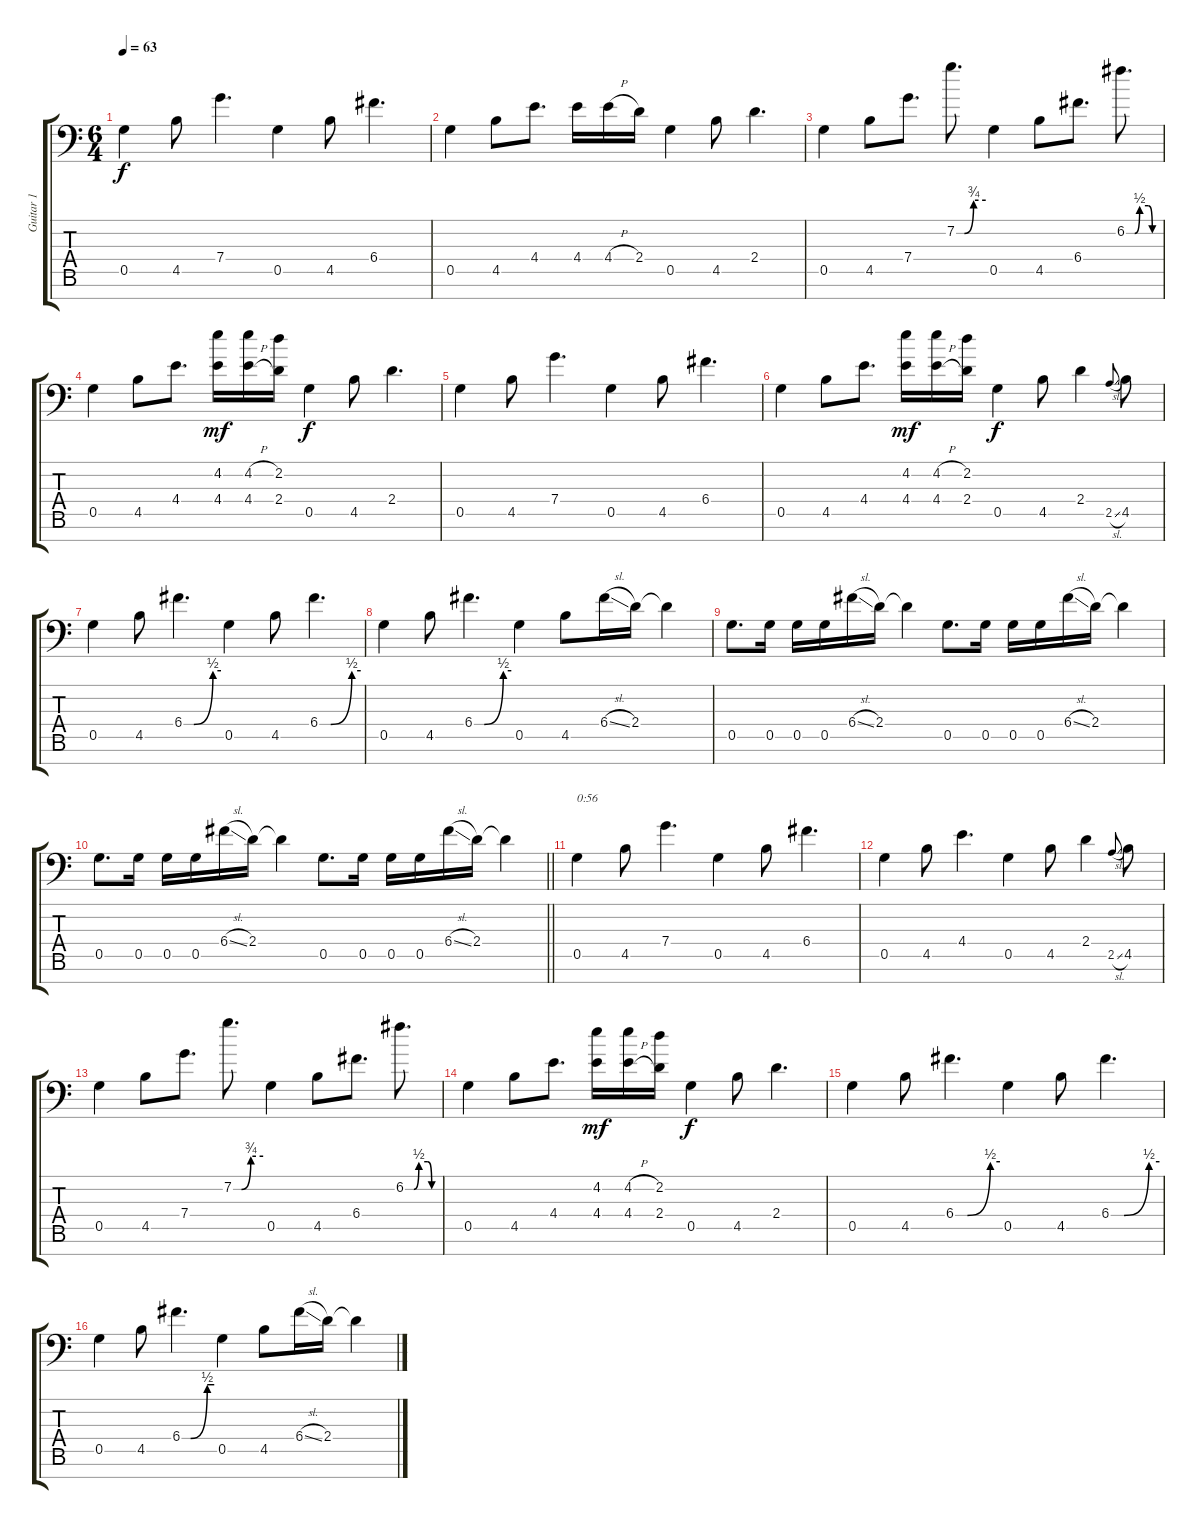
\track ("Guitar 1" "Guitar 1") {instrument distortionguitar}
\staff {score tabs}
\tuning (E4 C4 G3 C3 G2 C2 G1) {hide}
\ts (6 4)
\tempo 63
\clef f4
\ks c
0.5.4{dy f instrument distortionguitar} 4.5.8 7.4.4{d} 0.5.4 4.5.8 6.4.4{d} |
0.5.4 4.5.8 4.4.8{d} 4.4.16 4.4{h}.16 2.4.16 0.5.4 4.5.8 2.4.4{d} |
0.5.4 4.5.8 7.4.8{d} 7.2{be (custom 0 0 16 0 35 3 60 3)}.8{d} 0.5.4 4.5.8 6.4.8{d} 6.2{be (custom 0 0 15 0 24 2 40 2 47 0 60 0)}.8{d} |
0.5.4 4.5.8 4.4.8{d} (4.2 4.4).16{dy mf} (4.2{h} 4.4{h}).16 (2.2 2.4).16 0.5.4{dy f} 4.5.8 2.4.4{d} |
0.5.4 4.5.8 7.4.4{d} 0.5.4 4.5.8 6.4.4{d} |
0.5.4 4.5.8 4.4.8{d} (4.2 4.4).16{dy mf} (4.2{h} 4.4{h}).16 (2.2 2.4).16 0.5.4{dy f} 4.5.8 2.4.4 2.5{sl}.8{gr onbeat} 4.5.8 |
0.5.4 4.5.8 6.4{be (custom 0 0 16 0 47 2 60 2)}.4{d} 0.5.4 4.5.8 6.4{be (custom 0 0 16 0 47 2 60 2)}.4{d} |
0.5.4 4.5.8 6.4{be (custom 0 0 16 0 47 2 60 2)}.4{d} 0.5.4 4.5.8 6.4{sl}.16 2.4.16 2.4{t}.4 |
0.5.8{d} 0.5.16 0.5.16 0.5.16 6.4{sl}.16 2.4.16 2.4{t}.4 0.5.8{d} 0.5.16 0.5.16 0.5.16 6.4{sl}.16 2.4.16 2.4{t}.4 |
\barLineRight lightlight
0.5.8{d} 0.5.16 0.5.16 0.5.16 6.4{sl}.16 2.4.16 2.4{t}.4 0.5.8{d} 0.5.16 0.5.16 0.5.16 6.4{sl}.16 2.4.16 2.4{t}.4 |
0.5.4{txt "0:56"} 4.5.8 7.4.4{d} 0.5.4 4.5.8 6.4.4{d} |
0.5.4 4.5.8 4.4.4{d} 0.5.4 4.5.8 2.4.4 2.5{sl}.8{gr onbeat} 4.5.8 |
0.5.4 4.5.8 7.4.8{d} 7.2{be (custom 0 0 16 0 35 3 60 3)}.8{d} 0.5.4 4.5.8 6.4.8{d} 6.2{be (custom 0 0 15 0 24 2 40 2 47 0 60 0)}.8{d} |
0.5.4 4.5.8 4.4.8{d} (4.2 4.4).16{dy mf} (4.2{h} 4.4{h}).16 (2.2 2.4).16 0.5.4{dy f} 4.5.8 2.4.4{d} |
0.5.4 4.5.8 6.4{be (custom 0 0 16 0 47 2 60 2)}.4{d} 0.5.4 4.5.8 6.4{be (custom 0 0 16 0 47 2 60 2)}.4{d} |
0.5.4 4.5.8 6.4{be (custom 0 0 16 0 47 2 60 2)}.4{d} 0.5.4 4.5.8 6.4{sl}.16 2.4.16 2.4{t}.4
